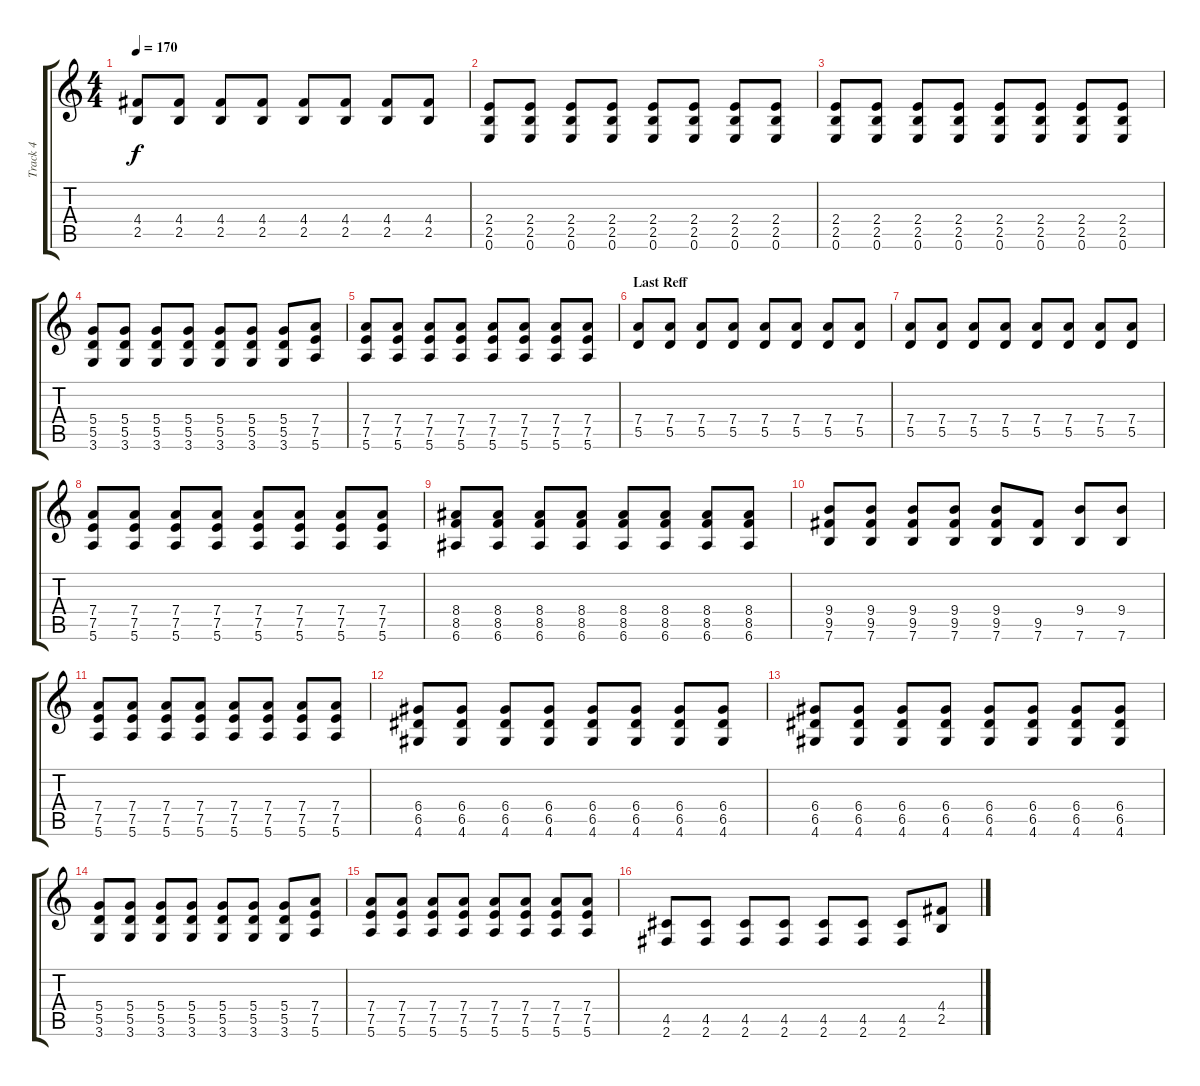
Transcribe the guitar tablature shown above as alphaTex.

\track ("Track 4" "Track 4") {instrument distortionguitar}
\staff {score tabs}
\tuning (E4 B3 G3 D3 A2 E2) {hide}
\ts (4 4)
\tempo 170
\clef g2
\ks c
(4.4 2.5).8{dy f} (4.4 2.5).8 (4.4 2.5).8 (4.4 2.5).8 (4.4 2.5).8 (4.4 2.5).8 (4.4 2.5).8 (4.4 2.5).8 |
(2.4 2.5 0.6).8 (2.4 2.5 0.6).8 (2.4 2.5 0.6).8 (2.4 2.5 0.6).8 (2.4 2.5 0.6).8 (2.4 2.5 0.6).8 (2.4 2.5 0.6).8 (2.4 2.5 0.6).8 |
(2.4 2.5 0.6).8 (2.4 2.5 0.6).8 (2.4 2.5 0.6).8 (2.4 2.5 0.6).8 (2.4 2.5 0.6).8 (2.4 2.5 0.6).8 (2.4 2.5 0.6).8 (2.4 2.5 0.6).8 |
(5.4 5.5 3.6).8 (5.4 5.5 3.6).8 (5.4 5.5 3.6).8 (5.4 5.5 3.6).8 (5.4 5.5 3.6).8 (5.4 5.5 3.6).8 (5.4 5.5 3.6).8 (7.4 7.5 5.6).8 |
(7.4 7.5 5.6).8 (7.4 7.5 5.6).8 (7.4 7.5 5.6).8 (7.4 7.5 5.6).8 (7.4 7.5 5.6).8 (7.4 7.5 5.6).8 (7.4 7.5 5.6).8 (7.4 7.5 5.6).8 |
\section ("" "Last Reff")
(7.4 5.5).8 (7.4 5.5).8 (7.4 5.5).8 (7.4 5.5).8 (7.4 5.5).8 (7.4 5.5).8 (7.4 5.5).8 (7.4 5.5).8 |
(7.4 5.5).8 (7.4 5.5).8 (7.4 5.5).8 (7.4 5.5).8 (7.4 5.5).8 (7.4 5.5).8 (7.4 5.5).8 (7.4 5.5).8 |
(7.4 7.5 5.6).8 (7.4 7.5 5.6).8 (7.4 7.5 5.6).8 (7.4 7.5 5.6).8 (7.4 7.5 5.6).8 (7.4 7.5 5.6).8 (7.4 7.5 5.6).8 (7.4 7.5 5.6).8 |
(8.4 8.5 6.6).8 (8.4 8.5 6.6).8 (8.4 8.5 6.6).8 (8.4 8.5 6.6).8 (8.4 8.5 6.6).8 (8.4 8.5 6.6).8 (8.4 8.5 6.6).8 (8.4 8.5 6.6).8 |
(9.4 9.5 7.6).8 (9.4 9.5 7.6).8 (9.4 9.5 7.6).8 (9.4 9.5 7.6).8 (9.4 9.5 7.6).8 (9.5 7.6).8 (9.4 7.6).8 (9.4 7.6).8 |
(7.4 7.5 5.6).8 (7.4 7.5 5.6).8 (7.4 7.5 5.6).8 (7.4 7.5 5.6).8 (7.4 7.5 5.6).8 (7.4 7.5 5.6).8 (7.4 7.5 5.6).8 (7.4 7.5 5.6).8 |
(6.4 6.5 4.6).8 (6.4 6.5 4.6).8 (6.4 6.5 4.6).8 (6.4 6.5 4.6).8 (6.4 6.5 4.6).8 (6.4 6.5 4.6).8 (6.4 6.5 4.6).8 (6.4 6.5 4.6).8 |
(6.4 6.5 4.6).8 (6.4 6.5 4.6).8 (6.4 6.5 4.6).8 (6.4 6.5 4.6).8 (6.4 6.5 4.6).8 (6.4 6.5 4.6).8 (6.4 6.5 4.6).8 (6.4 6.5 4.6).8 |
(5.4 5.5 3.6).8 (5.4 5.5 3.6).8 (5.4 5.5 3.6).8 (5.4 5.5 3.6).8 (5.4 5.5 3.6).8 (5.4 5.5 3.6).8 (5.4 5.5 3.6).8 (7.4 7.5 5.6).8 |
(7.4 7.5 5.6).8 (7.4 7.5 5.6).8 (7.4 7.5 5.6).8 (7.4 7.5 5.6).8 (7.4 7.5 5.6).8 (7.4 7.5 5.6).8 (7.4 7.5 5.6).8 (7.4 7.5 5.6).8 |
(4.5 2.6).8 (4.5 2.6).8 (4.5 2.6).8 (4.5 2.6).8 (4.5 2.6).8 (4.5 2.6).8 (4.5 2.6).8 (4.4 2.5).8
